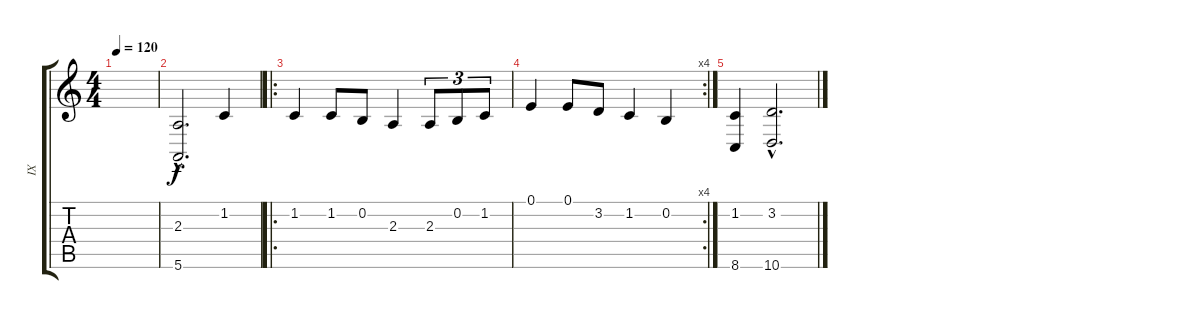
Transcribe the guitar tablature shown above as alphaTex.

\track ("IX" "IX") {instrument oboe}
\staff {score tabs}
\tuning (E4 B3 G3 D3 A2 E2) {hide}
\ts (4 4)
\tempo 120
\clef g2
\ks c
|
(2.3{hac} 5.6{hac}).2{d} 1.2.4 |
\ro
1.2.4 1.2.8 0.2.8 2.3.4 2.3.8{tu (3 2)} 0.2.8{tu (3 2)} 1.2.8{tu (3 2)} |
\rc 4
0.1.4 0.1.8 3.2.8 1.2.4 0.2.4 |
(1.2 8.6).4 (3.2{hac} 10.6{hac}).2{d}
